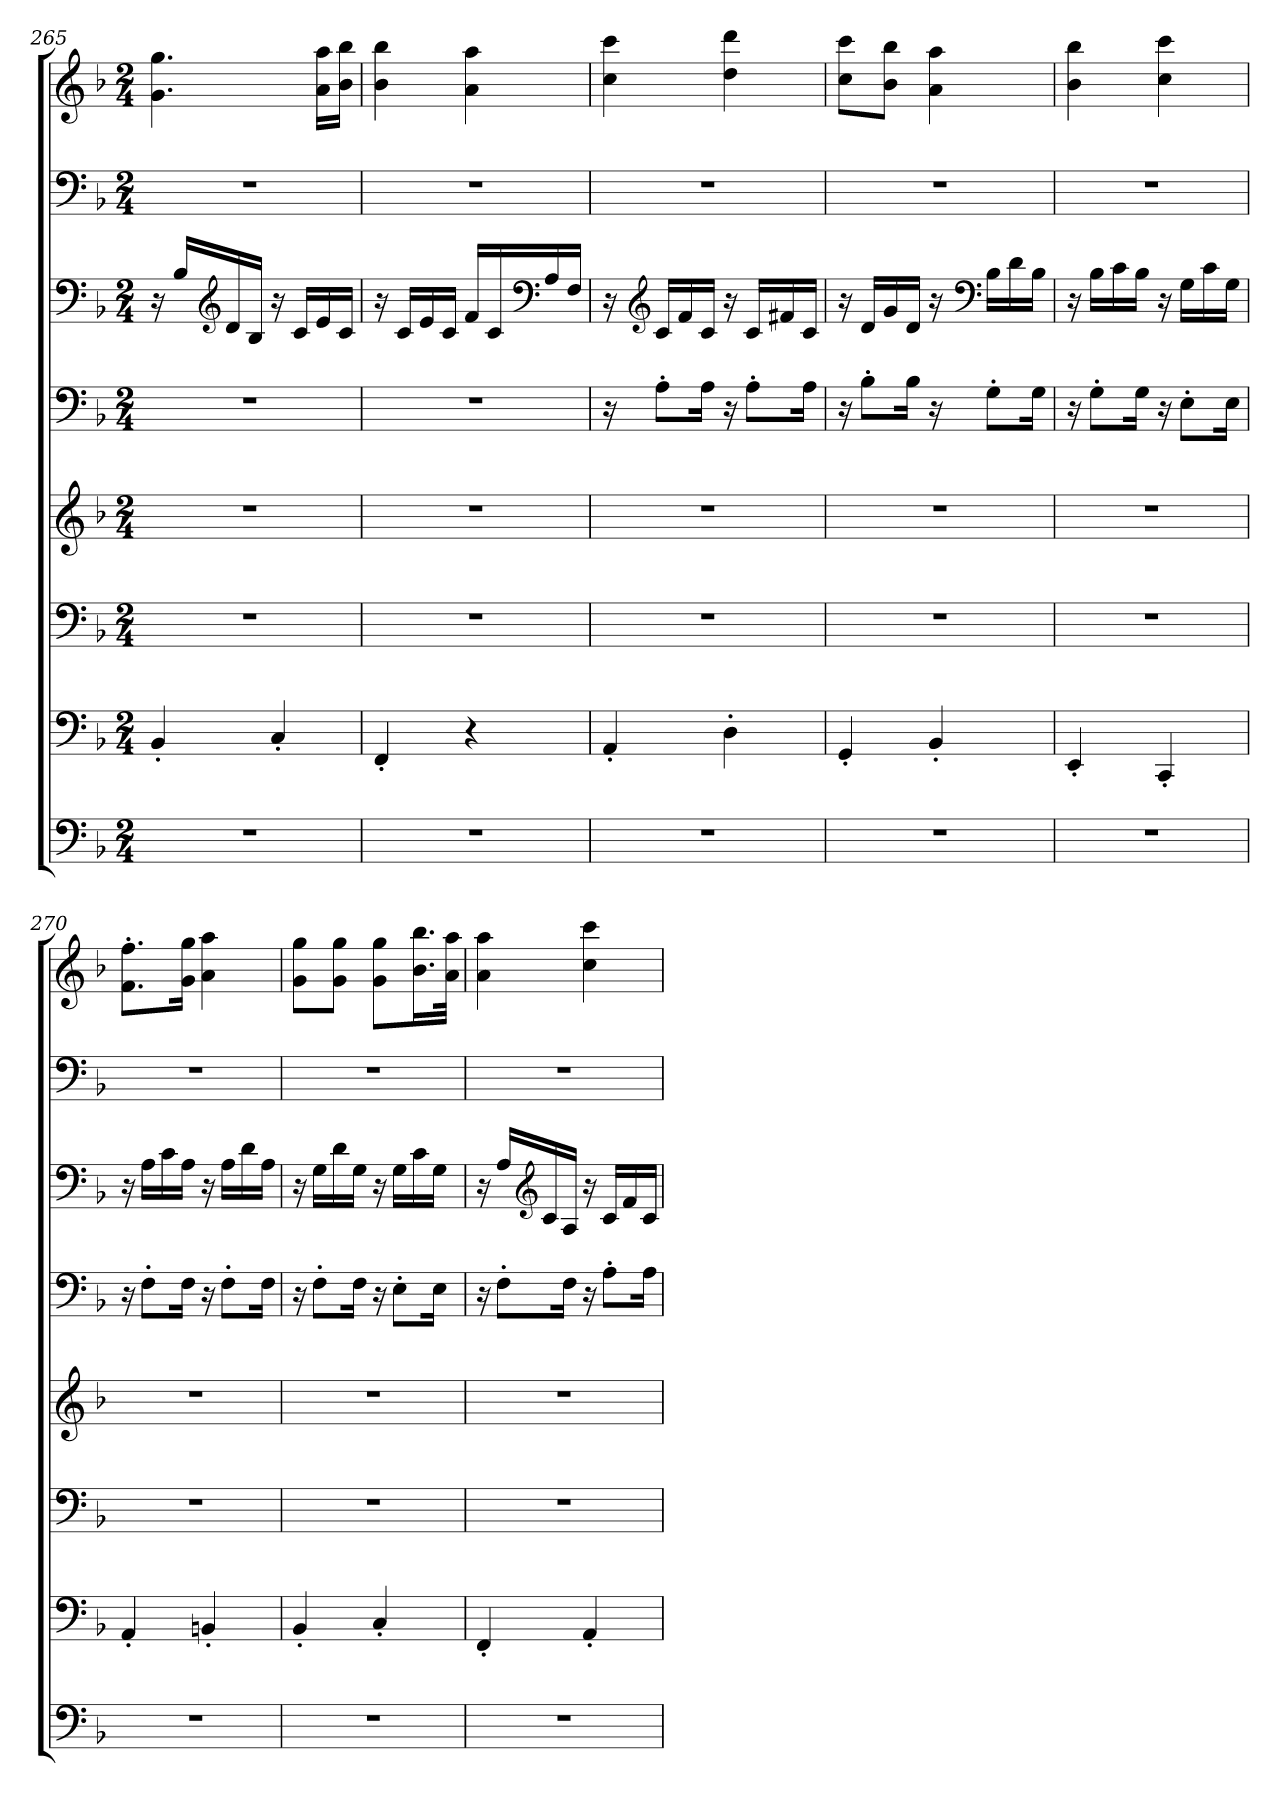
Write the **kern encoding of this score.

**kern	**kern	**kern	**kern	**kern	**kern	**kern	**kern
*part5	*part5	*part4	*part4	*part3	*part3	*part2	*part1
*staff8	*staff7	*staff6	*staff5	*staff4	*staff3	*staff2	*staff1
*clefF4	*clefF4	*clefF4	*clefG2	*clefF4	*clefF4	*clefF4	*clefG2
*k[b-]	*k[b-]	*k[b-]	*k[b-]	*k[b-]	*k[b-]	*k[b-]	*k[b-]
*M2/4	*M2/4	*M2/4	*M2/4	*M2/4	*M2/4	*M2/4	*M2/4
*MM96	*MM96	*MM96	*MM96	*MM96	*MM96	*MM96	*MM96
=265	=265	=265	=265	=265	=265	=265	=265
2r	4BB-'/	2r	2r	2r	16r	2r	4.g\ 4.gg\
.	.	.	.	.	16B-/LL	.	.
*	*	*	*	*	*clefG2	*	*
.	.	.	.	.	16d/	.	.
.	.	.	.	.	16B-/JJ	.	.
.	4C'/	.	.	.	16r	.	.
.	.	.	.	.	16c/LL	.	.
.	.	.	.	.	16e/	.	16a\ 16aa\LL
.	.	.	.	.	16c/JJ	.	16b-\ 16bb-\JJ
!!LO:PB:g=z
=266	=266	=266	=266	=266	=266	=266	=266
*	*	*	*	*	*	*	*MM96
2r	4FF'/	2r	2r	2r	16r	2r	4b-\ 4bb-\
.	.	.	.	.	16c/LL	.	.
.	.	.	.	.	16e/	.	.
.	.	.	.	.	16c/JJ	.	.
.	4r	.	.	.	16f/LL	.	4a\ 4aa\
.	.	.	.	.	16c/	.	.
*	*	*	*	*	*clefF4	*	*
.	.	.	.	.	16A/	.	.
.	.	.	.	.	16F/JJ	.	.
=267	=267	=267	=267	=267	=267	=267	=267
*	*	*	*	*	*	*	*MM96
2r	4AA'/	2r	2r	16r	16r	2r	4cc\ 4ccc\
*	*	*	*	*	*clefG2	*	*
.	.	.	.	8A'\L	16c/LL	.	.
.	.	.	.	.	16f/	.	.
.	.	.	.	16A\Jk	16c/JJ	.	.
.	4D'\	.	.	16r	16r	.	4dd\ 4ddd\
.	.	.	.	8A'\L	16c/LL	.	.
.	.	.	.	.	16f#X/	.	.
.	.	.	.	16A\Jk	16c/JJ	.	.
=268	=268	=268	=268	=268	=268	=268	=268
2r	4GG'/	2r	2r	16r	16r	2r	8cc\ 8ccc\L
.	.	.	.	8B-'\L	16d/LL	.	.
.	.	.	.	.	16g/	.	8b-\ 8bb-\J
.	.	.	.	16B-\Jk	16d/JJ	.	.
.	4BB-'/	.	.	16r	16r	.	4a\ 4aa\
*	*	*	*	*	*clefF4	*	*
.	.	.	.	8G'\L	16B-\LL	.	.
.	.	.	.	.	16d\	.	.
.	.	.	.	16G\Jk	16B-\JJ	.	.
=269	=269	=269	=269	=269	=269	=269	=269
*	*	*	*	*	*	*	*MM96
2r	4EE'/	2r	2r	16r	16r	2r	4b-\ 4bb-\
.	.	.	.	8G'\L	16B-\LL	.	.
.	.	.	.	.	16c\	.	.
.	.	.	.	16G\Jk	16B-\JJ	.	.
.	4CC'/	.	.	16r	16r	.	4cc\ 4ccc\
.	.	.	.	8E'\L	16G\LL	.	.
.	.	.	.	.	16c\	.	.
.	.	.	.	16E\Jk	16G\JJ	.	.
!!LO:PB:g=z
=270	=270	=270	=270	=270	=270	=270	=270
2r	4AA'/	2r	2r	16r	16r	2r	8.f\' 8.ff\'L
.	.	.	.	8F'\L	16A\LL	.	.
.	.	.	.	.	16c\	.	.
.	.	.	.	16F\Jk	16A\JJ	.	16g\ 16gg\Jk
.	4BBn'/	.	.	16r	16r	.	4a\ 4aa\
.	.	.	.	8F'\L	16A\LL	.	.
.	.	.	.	.	16d\	.	.
.	.	.	.	16F\Jk	16A\JJ	.	.
=271	=271	=271	=271	=271	=271	=271	=271
*	*	*	*	*	*	*	*MM96
2r	4BB-'/	2r	2r	16r	16r	2r	8g\ 8gg\L
.	.	.	.	8F'\L	16G\LL	.	.
.	.	.	.	.	16d\	.	8g\ 8gg\J
.	.	.	.	16F\Jk	16G\JJ	.	.
.	4C'/	.	.	16r	16r	.	8g\ 8gg\L
.	.	.	.	8E'\L	16G\LL	.	.
.	.	.	.	.	16c\	.	16.b-\ 16.bb-\L
.	.	.	.	16E\Jk	16G\JJ	.	.
.	.	.	.	.	.	.	32a\ 32aa\JJk
=272	=272	=272	=272	=272	=272	=272	=272
2r	4FF'/	2r	2r	16r	16r	2r	4a\ 4aa\
.	.	.	.	8F'\L	16A/LL	.	.
*	*	*	*	*	*clefG2	*	*
.	.	.	.	.	16c/	.	.
.	.	.	.	16F\Jk	16A/JJ	.	.
.	4AA'/	.	.	16r	16r	.	4cc\ 4ccc\
.	.	.	.	8A'\L	16c/LL	.	.
.	.	.	.	.	16f/	.	.
.	.	.	.	16A\Jk	16c/JJ	.	.
=	=	=	=	=	=	=	=
*-	*-	*-	*-	*-	*-	*-	*-
